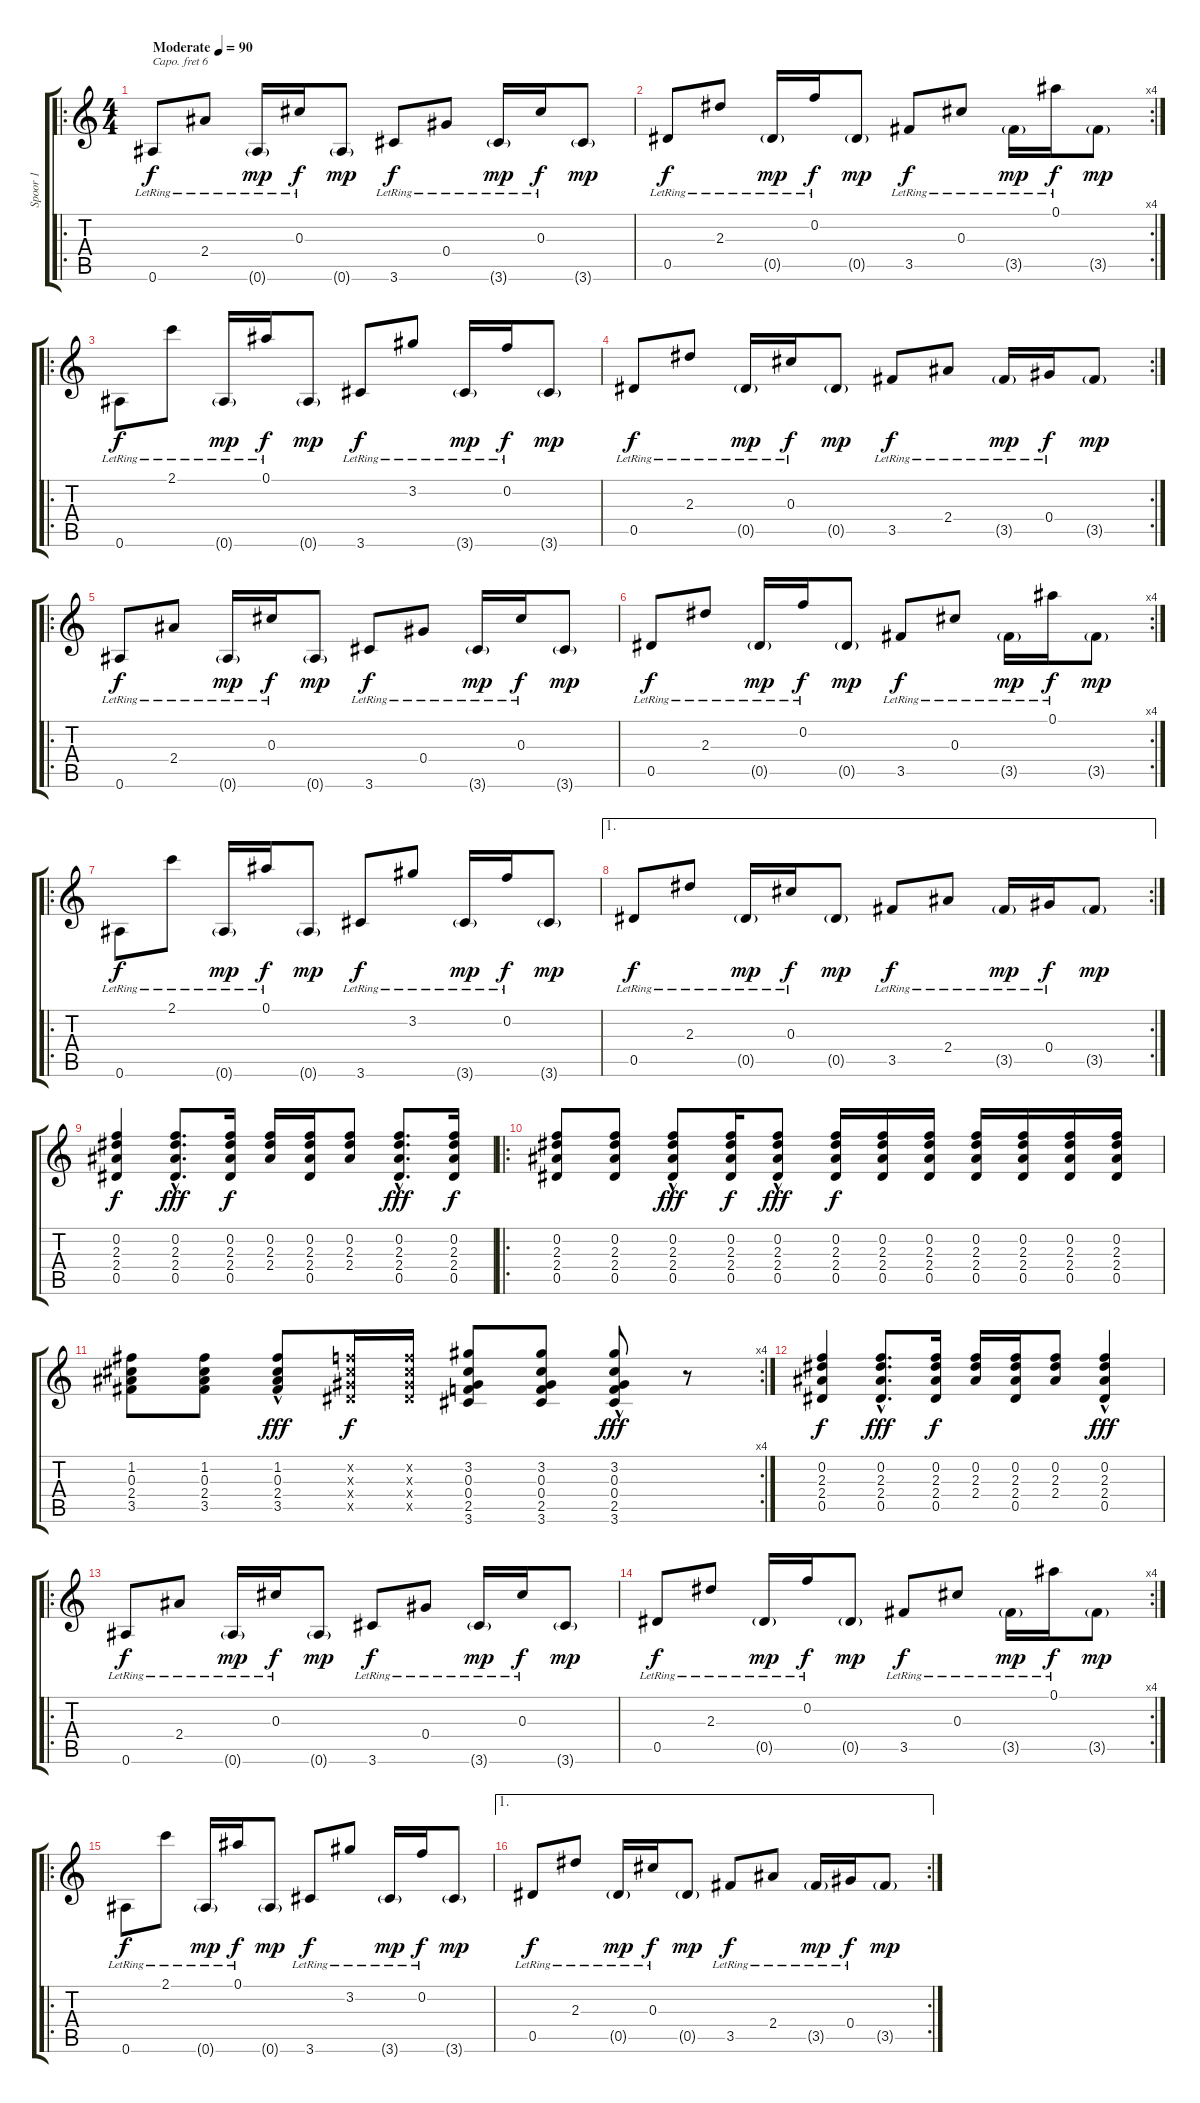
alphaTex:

\track ("Spoor 1" "Spoor 1") {instrument acousticguitarsteel}
\staff {score tabs}
\capo 6
\tuning (E4 B3 G3 D3 A2 E2) {hide}
\ro
\ts (4 4)
\tempo (90 "Moderate")
\clef g2
\ks c
0.6{lr}.8{dy f instrument acousticguitarsteel} 2.4{lr}.8 0.6{g lr}.16{dy mp} 0.3{lr}.16{dy f} 0.6{g}.8{dy mp} 3.6{lr}.8{dy f} 0.4{lr}.8 3.6{g lr}.16{dy mp} 0.3{lr}.16{dy f} 3.6{g}.8{dy mp} |
\rc 4
0.5{lr}.8{dy f} 2.3{lr}.8 0.5{g lr}.16{dy mp} 0.2{lr}.16{dy f} 0.5{g}.8{dy mp} 3.5{lr}.8{dy f} 0.3{lr}.8 3.5{g lr}.16{dy mp} 0.1{lr}.16{dy f} 3.5{g}.8{dy mp} |
\ro
0.6{lr}.8{dy f} 2.1{lr}.8 0.6{g lr}.16{dy mp} 0.1{lr}.16{dy f} 0.6{g}.8{dy mp} 3.6{lr}.8{dy f} 3.2{lr}.8 3.6{g lr}.16{dy mp} 0.2{lr}.16{dy f} 3.6{g}.8{dy mp} |
\rc 2
0.5{lr}.8{dy f} 2.3{lr}.8 0.5{g lr}.16{dy mp} 0.3{lr}.16{dy f} 0.5{g}.8{dy mp} 3.5{lr}.8{dy f} 2.4{lr}.8 3.5{g lr}.16{dy mp} 0.4{lr}.16{dy f} 3.5{g}.8{dy mp} |
\ro
0.6{lr}.8{dy f} 2.4{lr}.8 0.6{g lr}.16{dy mp} 0.3{lr}.16{dy f} 0.6{g}.8{dy mp} 3.6{lr}.8{dy f} 0.4{lr}.8 3.6{g lr}.16{dy mp} 0.3{lr}.16{dy f} 3.6{g}.8{dy mp} |
\rc 4
0.5{lr}.8{dy f} 2.3{lr}.8 0.5{g lr}.16{dy mp} 0.2{lr}.16{dy f} 0.5{g}.8{dy mp} 3.5{lr}.8{dy f} 0.3{lr}.8 3.5{g lr}.16{dy mp} 0.1{lr}.16{dy f} 3.5{g}.8{dy mp} |
\ro
0.6{lr}.8{dy f} 2.1{lr}.8 0.6{g lr}.16{dy mp} 0.1{lr}.16{dy f} 0.6{g}.8{dy mp} 3.6{lr}.8{dy f} 3.2{lr}.8 3.6{g lr}.16{dy mp} 0.2{lr}.16{dy f} 3.6{g}.8{dy mp} |
\ae 1
\rc 2
0.5{lr}.8{dy f} 2.3{lr}.8 0.5{g lr}.16{dy mp} 0.3{lr}.16{dy f} 0.5{g}.8{dy mp} 3.5{lr}.8{dy f} 2.4{lr}.8 3.5{g lr}.16{dy mp} 0.4{lr}.16{dy f} 3.5{g}.8{dy mp} |
(0.2 2.3 2.4 0.5).4{dy f} (0.2{hac} 2.3{hac} 2.4{hac} 0.5{hac}).8{d dy fff} (0.2 2.3 2.4 0.5).16{dy f} (0.2 2.3 2.4).16 (0.2 2.3 2.4 0.5).16 (0.2 2.3 2.4).8 (0.2{hac} 2.3{hac} 2.4{hac} 0.5{hac}).8{d dy fff} (0.2 2.3 2.4 0.5).16{dy f} |
\ro
(0.2 2.3 2.4 0.5).8 (0.2 2.3 2.4 0.5).8 (0.2{hac} 2.3{hac} 2.4{hac} 0.5{hac}).8{dy fff} (0.2 2.3 2.4 0.5).16{dy f} (0.2{hac} 2.3{hac} 2.4{hac} 0.5{hac}).8{dy fff} (0.2 2.3 2.4 0.5).16{dy f} (0.2 2.3 2.4 0.5).16 (0.2 2.3 2.4 0.5).16 (0.2 2.3 2.4 0.5).16 (0.2 2.3 2.4 0.5).16 (0.2 2.3 2.4 0.5).16 (0.2 2.3 2.4 0.5).16 |
\rc 4
(1.2 0.3 2.4 3.5).8 (1.2 0.3 2.4 3.5).8 (1.2{hac} 0.3{hac} 2.4{hac} 3.5{hac}).8{dy fff} (0.2{x} 0.3{x} 0.4{x} 0.5{x}).16{dy f} (0.2{x} 0.3{x} 0.4{x} 0.5{x}).16 (3.2 0.3 0.4 2.5 3.6).8 (3.2 0.3 0.4 2.5 3.6).8 (3.2{hac} 0.3{hac} 0.4{hac} 2.5{hac} 3.6{hac}).8{dy fff} r.8 |
(0.2 2.3 2.4 0.5).4{dy f} (0.2{hac} 2.3{hac} 2.4{hac} 0.5{hac}).8{d dy fff} (0.2 2.3 2.4 0.5).16{dy f} (0.2 2.3 2.4).16 (0.2 2.3 2.4 0.5).16 (0.2 2.3 2.4).8 (0.2{hac} 2.3{hac} 2.4{hac} 0.5{hac}).4{dy fff} |
\ro
0.6{lr}.8{dy f} 2.4{lr}.8 0.6{g lr}.16{dy mp} 0.3{lr}.16{dy f} 0.6{g}.8{dy mp} 3.6{lr}.8{dy f} 0.4{lr}.8 3.6{g lr}.16{dy mp} 0.3{lr}.16{dy f} 3.6{g}.8{dy mp} |
\rc 4
0.5{lr}.8{dy f} 2.3{lr}.8 0.5{g lr}.16{dy mp} 0.2{lr}.16{dy f} 0.5{g}.8{dy mp} 3.5{lr}.8{dy f} 0.3{lr}.8 3.5{g lr}.16{dy mp} 0.1{lr}.16{dy f} 3.5{g}.8{dy mp} |
\ro
0.6{lr}.8{dy f} 2.1{lr}.8 0.6{g lr}.16{dy mp} 0.1{lr}.16{dy f} 0.6{g}.8{dy mp} 3.6{lr}.8{dy f} 3.2{lr}.8 3.6{g lr}.16{dy mp} 0.2{lr}.16{dy f} 3.6{g}.8{dy mp} |
\ae 1
\rc 2
0.5{lr}.8{dy f} 2.3{lr}.8 0.5{g lr}.16{dy mp} 0.3{lr}.16{dy f} 0.5{g}.8{dy mp} 3.5{lr}.8{dy f} 2.4{lr}.8 3.5{g lr}.16{dy mp} 0.4{lr}.16{dy f} 3.5{g}.8{dy mp}
